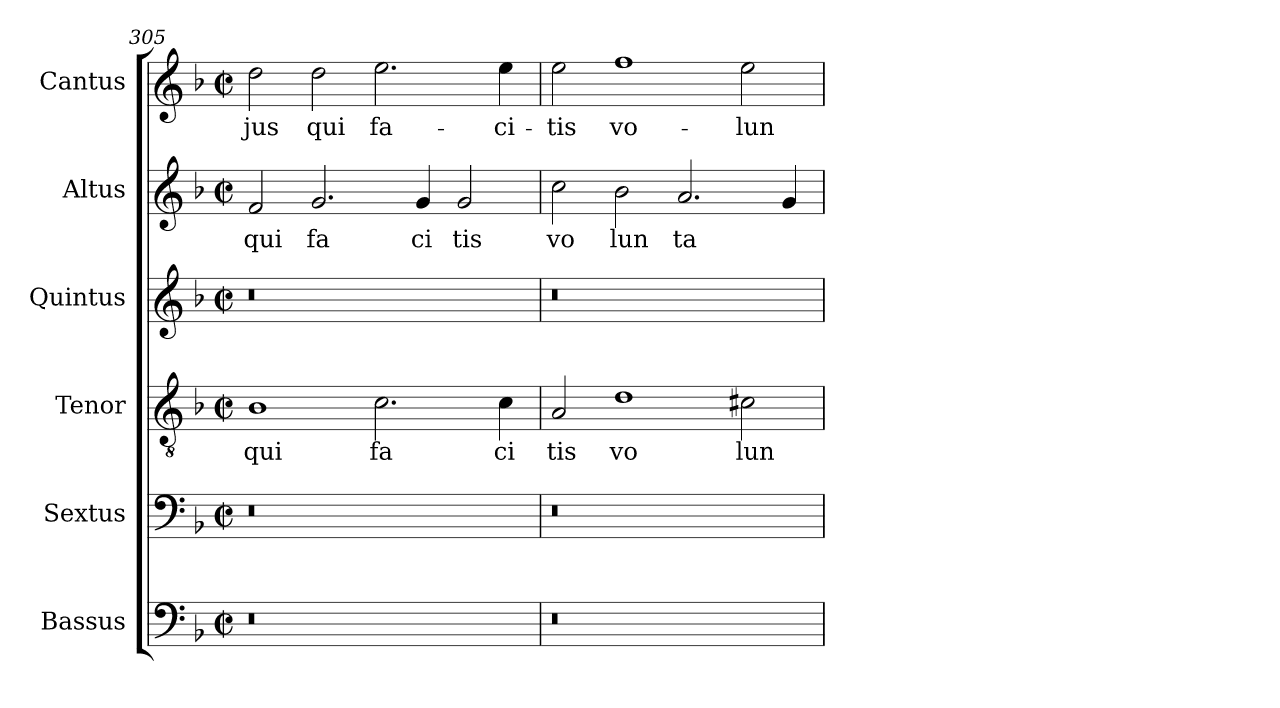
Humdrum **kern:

**kern	**kern	**kern	**text	**kern	**kern	**text	**kern	**text
*part6	*part5	*part4	*part4	*part3	*part2	*part2	*part1	*part1
*staff6	*staff5	*staff4	*staff4	*staff3	*staff2	*staff2	*staff1	*staff1
*I"Bassus	*I"Sextus	*I"Tenor	*	*I"Quintus	*I"Altus	*	*I"Cantus	*
*I'Bassus	*I'Sextus	*I'Tenor	*	*I'Quintus	*I'Altus	*	*I'Cantus	*
*clefF4	*clefF4	*clefGv2	*	*clefG2	*clefG2	*	*clefG2	*
*k[b-]	*k[b-]	*k[b-]	*	*k[b-]	*k[b-]	*	*k[b-]	*
*F:	*F:	*F:	*	*F:	*F:	*	*F:	*
*M2/2	*M2/2	*M2/2	*	*M2/2	*M2/2	*	*M2/2	*
*met(c|)	*met(c|)	*met(c|)	*	*met(c|)	*met(c|)	*	*met(c|)	*
=305	=305	=305	=305	=305	=305	=305	=305	=305
!	!	!	!LO:LY:b:cj	!	!	!LO:LY:b:cj	!	!LO:LY:b:cj
0r	0r	1B-	qui	0r	2f/	qui	2dd\	-jus
!	!	!	!	!	!	!LO:LY:b:cj	!	!LO:LY:b:cj
.	.	.	.	.	2.g/	fa	2dd\	qui
!	!	!	!LO:LY:b:cj	!	!	!	!	!LO:LY:b:cj
.	.	2.c\	fa	.	.	.	2.ee\	fa-
!	!	!	!	!	!	!LO:LY:b:cj	!	!
.	.	.	.	.	4g/	ci	.	.
!	!	!	!	!	!	!LO:LY:b:cj	!	!
.	.	.	.	.	2g/	tis	.	.
!	!	!	!LO:LY:b:cj	!	!	!	!	!LO:LY:b:cj
.	.	4c\	ci	.	.	.	4ee\	-ci-
=306	=306	=306	=306	=306	=306	=306	=306	=306
!	!	!	!LO:LY:b:cj	!	!	!LO:LY:b:cj	!	!LO:LY:b:cj
0r	0r	2A/	tis	0r	2cc\	vo	2ee\	-tis
!	!	!	!LO:LY:b:cj	!	!	!LO:LY:b:cj	!	!LO:LY:b:cj
.	.	1d	vo	.	2b-\	lun	1ff	vo-
!	!	!	!	!	!	!LO:LY:b:cj	!	!
.	.	.	.	.	2.a/	ta	.	.
!	!	!	!LO:LY:b:cj	!	!	!	!	!LO:LY:b:cj
.	.	2c#X\	lun	.	.	.	2ee\	-lun-
!	!	!	!	!	!	!LO:LY:b:cj	!	!
.	.	.	.	.	4g/	.	.	.
=	=	=	=	=	=	=	=	=
*-	*-	*-	*-	*-	*-	*-	*-	*-
